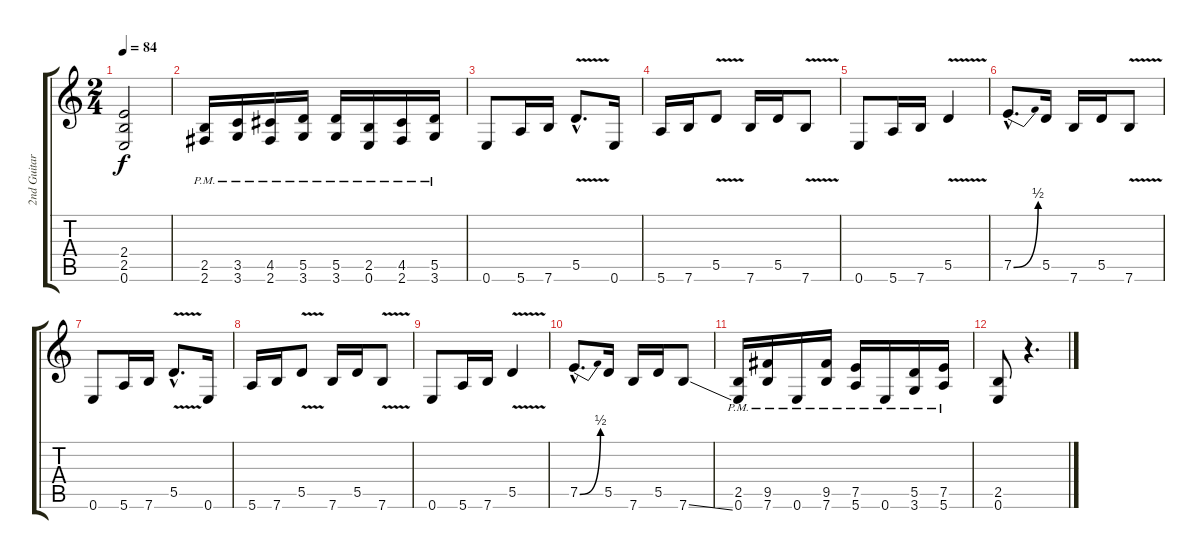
\track ("2nd Guitar" "2nd Guitar") {instrument distortionguitar}
\staff {score tabs}
\tuning (E4 B3 G3 D3 A2 E2) {hide}
\ts (2 4)
\tempo 84
\clef g2
\ks c
(2.4 2.5 0.6).2{dy f} |
(2.5{pm} 2.6{pm}).16 (3.5{pm} 3.6{pm}).16 (4.5{pm} 2.6{pm}).16 (5.5{pm} 3.6{pm}).16 (5.5{pm} 3.6{pm}).16 (2.5{pm} 0.6{pm}).16 (4.5{pm} 2.6{pm}).16 (5.5{pm} 3.6{pm}).16 |
0.6.8 5.6.16 7.6.16 5.5{v hac}.8{d} 0.6.16 |
5.6.16 7.6.16 5.5{v}.8 7.6.16 5.5.16 7.6{v}.8 |
0.6.8 5.6.16 7.6.16 5.5{v}.4 |
7.5{be (bend 0 0 60 2) hac}.8{d} 5.5.16 7.6.16 5.5.16 7.6{v}.8 |
0.6.8 5.6.16 7.6.16 5.5{v hac}.8{d} 0.6.16 |
5.6.16 7.6.16 5.5{v}.8 7.6.16 5.5.16 7.6{v}.8 |
0.6.8 5.6.16 7.6.16 5.5{v}.4 |
7.5{be (bend 0 0 60 2) hac}.8{d} 5.5.16 7.6.16 5.5.16 7.6{ss}.8 |
(2.5{pm} 0.6{pm}).16 (9.5{pm} 7.6{pm}).16 0.6{pm}.16 (9.5{pm} 7.6{pm}).16 (7.5{pm} 5.6{pm}).16 0.6{pm}.16 (5.5{pm} 3.6{pm}).16 (7.5{pm} 5.6{pm}).16 |
(2.5 0.6).8 r.4{d}
